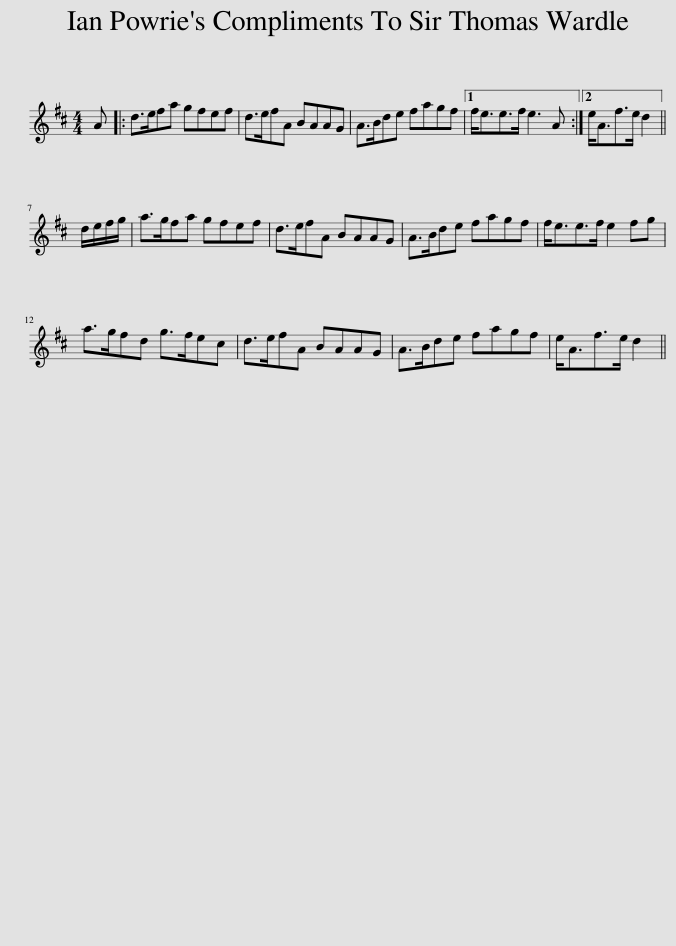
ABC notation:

X:1
L:1/8
M:4/4
I:linebreak $
K:D
V:1 treble
V:1
 A |: d>efa gfef | d>efA BAAG | A>Bde fagf |1 f<ee>f e3 A :|2 %5
 e<Af>e d2 ||$ d/e/f/g/ | a>gfa gfef | d>efA BAAG | A>Bde fagf | %10
 f<ee>f e2 fg |$ a>gfd g>fec | d>efA BAAG | A>Bde fagf | e<Af>e d2 || %15
